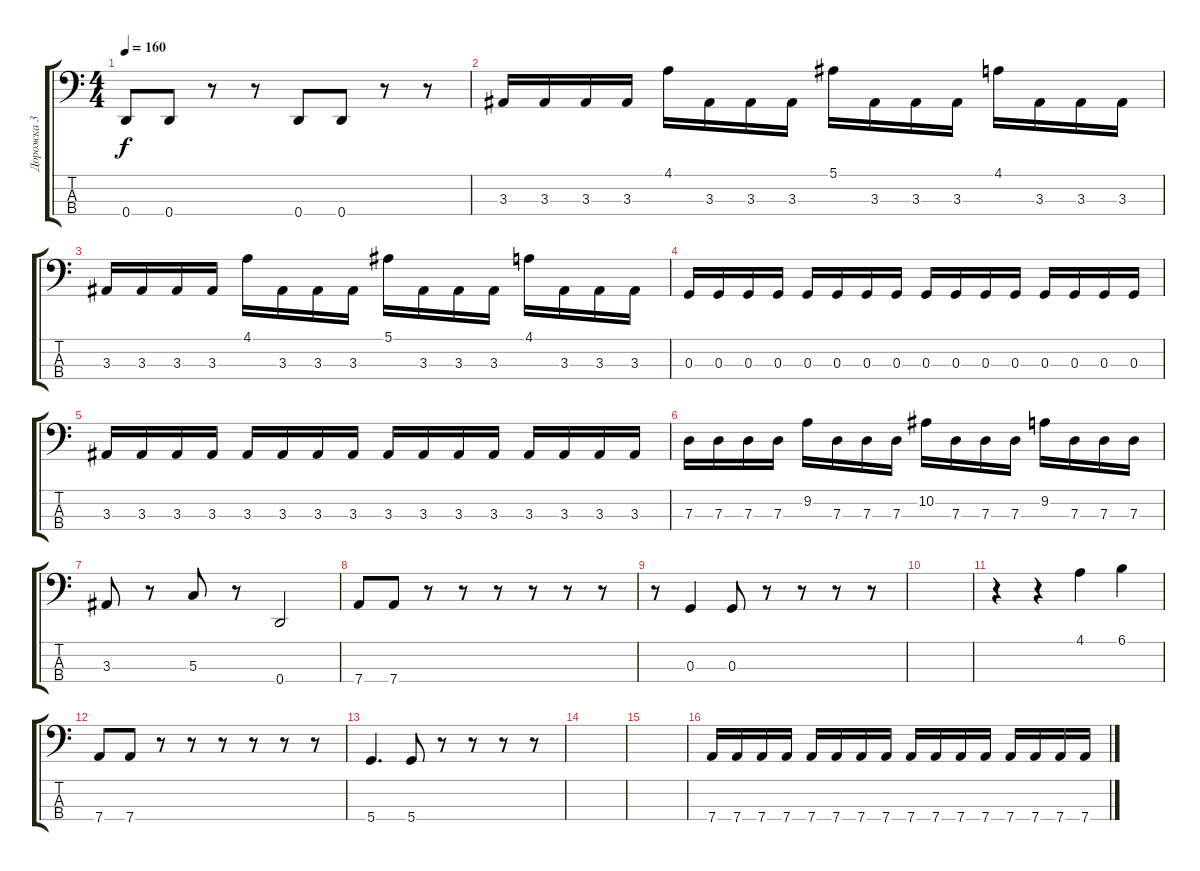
\track ("Дорожка 3" "Дорожка 3") {instrument electricbassfinger}
\staff {score tabs}
\tuning (F2 C2 G1 D1) {hide}
\ts (4 4)
\tempo 160
\clef f4
\ks c
0.4.8{dy f} 0.4.8 r.8 r.8 0.4.8 0.4.8 r.8 r.8 |
3.3.16 3.3.16 3.3.16 3.3.16 4.1.16 3.3.16 3.3.16 3.3.16 5.1.16 3.3.16 3.3.16 3.3.16 4.1.16 3.3.16 3.3.16 3.3.16 |
3.3.16 3.3.16 3.3.16 3.3.16 4.1.16 3.3.16 3.3.16 3.3.16 5.1.16 3.3.16 3.3.16 3.3.16 4.1.16 3.3.16 3.3.16 3.3.16 |
0.3.16 0.3.16 0.3.16 0.3.16 0.3.16 0.3.16 0.3.16 0.3.16 0.3.16 0.3.16 0.3.16 0.3.16 0.3.16 0.3.16 0.3.16 0.3.16 |
3.3.16 3.3.16 3.3.16 3.3.16 3.3.16 3.3.16 3.3.16 3.3.16 3.3.16 3.3.16 3.3.16 3.3.16 3.3.16 3.3.16 3.3.16 3.3.16 |
7.3.16 7.3.16 7.3.16 7.3.16 9.2.16 7.3.16 7.3.16 7.3.16 10.2.16 7.3.16 7.3.16 7.3.16 9.2.16 7.3.16 7.3.16 7.3.16 |
3.3.8 r.8 5.3.8 r.8 0.4.2 |
7.4.8 7.4.8 r.8 r.8 r.8 r.8 r.8 r.8 |
r.8 0.3.4 0.3.8 r.8 r.8 r.8 r.8 |
|
r.4 r.4 4.1.4 6.1.4 |
7.4.8 7.4.8 r.8 r.8 r.8 r.8 r.8 r.8 |
5.4.4{d} 5.4.8 r.8 r.8 r.8 r.8 |
|
|
7.4.16 7.4.16 7.4.16 7.4.16 7.4.16 7.4.16 7.4.16 7.4.16 7.4.16 7.4.16 7.4.16 7.4.16 7.4.16 7.4.16 7.4.16 7.4.16
